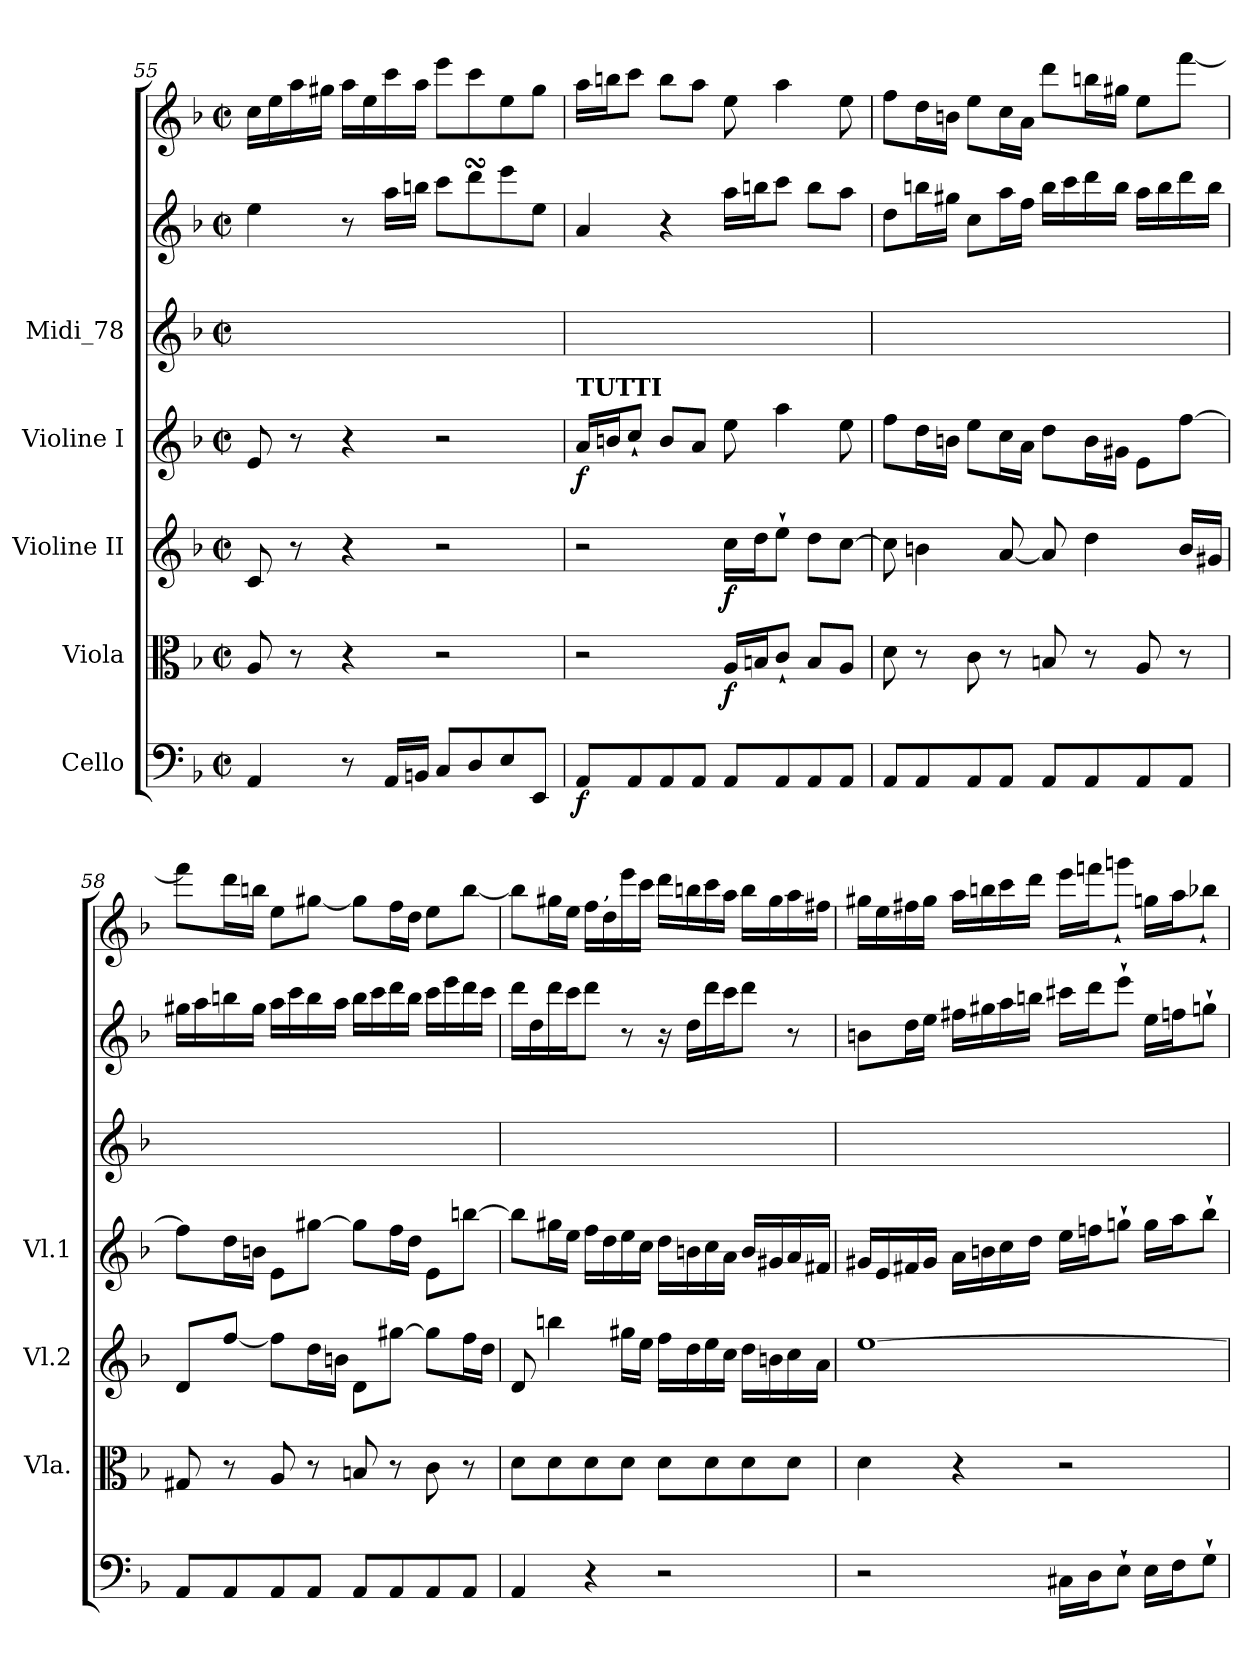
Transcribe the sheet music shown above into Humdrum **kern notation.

**kern	**dynam	**kern	**dynam	**kern	**dynam	**kern	**dynam	**kern	**kern	**kern
*part5	*part5	*part4	*part4	*part3	*part3	*part2	*part2	*part1	*part1	*part1
*staff7	*staff7	*staff6	*staff6	*staff5	*staff5	*staff4	*staff4	*staff3	*staff2	*staff1
*I"Cello	*	*I"Viola	*	*I"Violine II	*	*I"Violine I	*	*I"Midi_78	*	*
*	*	*I'Vla.	*	*I'Vl.2	*	*I'Vl.1	*	*	*	*
!!LO:PB:g=z
*clefF4	*	*clefC3	*	*clefG2	*	*clefG2	*	*clefG2	*clefG2	*clefG2
*k[b-]	*	*k[b-]	*	*k[b-]	*	*k[b-]	*	*k[b-]	*k[b-]	*k[b-]
*F:	*	*F:	*	*F:	*	*F:	*	*F:	*F:	*F:
*M2/2	*	*M2/2	*	*M2/2	*	*M2/2	*	*M2/2	*M2/2	*M2/2
*met(c|)	*	*met(c|)	*	*met(c|)	*	*met(c|)	*	*met(c|)	*met(c|)	*met(c|)
=55	=55	=55	=55	=55	=55	=55	=55	=55	=55	=55
*	*	*	*	*	*	*	*	*	*	*^
4AA/	.	8A/	.	8c/	.	8e/	.	1ryy	4ee\	1ryy	16cc\LL
.	.	.	.	.	.	.	.	.	.	.	16ee\
.	.	8r	.	8r	.	8r	.	.	.	.	16aa\
.	.	.	.	.	.	.	.	.	.	.	16gg#X\JJ
8r	.	4r	.	4r	.	4r	.	.	8r	.	16aa\LL
.	.	.	.	.	.	.	.	.	.	.	16ee\
16AA/LL	.	.	.	.	.	.	.	.	16aa\LL	.	16ccc\
16BBn/JJ	.	.	.	.	.	.	.	.	16bbn\JJ	.	16aa\JJ
8C/L	.	2r	.	2r	.	2r	.	.	8ccc\L	.	8eee\L
8D/	.	.	.	.	.	.	.	.	8dddsSSS\	.	8ccc\
8E/	.	.	.	.	.	.	.	.	8eee\	.	8ee\
8EE/J	.	.	.	.	.	.	.	.	8ee\J	.	8gg#\J
=56	=56	=56	=56	=56	=56	=56	=56	=56	=56	=56	=56
!	!	!	!	!	!	!LO:TX:a:B:t=TUTTI	!	!	!	!	!
!	!LO:DY:b	!	!	!	!	!	!LO:DY:b	!	!	!	!
8AA/L	f	2r	.	2r	.	16a/LL	f	1ryy	4a/	1ryy	16aa\LL
.	.	.	.	.	.	16bn/J	.	.	.	.	16bbn\J
8AA/	.	.	.	.	.	8cc`/J	.	.	.	.	8ccc\J
8AA/	.	.	.	.	.	8b/L	.	.	4r	.	8bb\L
8AA/J	.	.	.	.	.	8a/J	.	.	.	.	8aa\J
!	!	!	!LO:DY:b	!	!LO:DY:b	!	!	!	!	!	!
8AA/L	.	16A/LL	f	16cc\LL	f	8ee\	.	.	16aa\LL	.	8ee\
.	.	16Bn/J	.	16dd\J	.	.	.	.	16bbn\J	.	.
8AA/	.	8c`/J	.	8ee`\J	.	4aa\	.	.	8ccc\J	.	4aa\
8AA/	.	8B/L	.	8dd\L	.	.	.	.	8bb\L	.	.
8AA/J	.	8A/J	.	[8cc\J	.	8ee\	.	.	8aa\J	.	8ee\
=57	=57	=57	=57	=57	=57	=57	=57	=57	=57	=57	=57
8AA/L	.	8d\	.	8cc\]	.	8ff\L	.	1ryy	8dd\L	1ryy	8ff\L
8AA/	.	8r	.	4bn\	.	16dd\L	.	.	16bbn\L	.	16dd\L
.	.	.	.	.	.	16bn\JJ	.	.	16gg#X\JJ	.	16bn\JJ
8AA/	.	8c\	.	.	.	8ee\L	.	.	8cc\L	.	8ee\L
8AA/J	.	8r	.	[8a/	.	16cc\L	.	.	16aa\L	.	16cc\L
.	.	.	.	.	.	16a\JJ	.	.	16ff\JJ	.	16a\JJ
8AA/L	.	8Bn/	.	8a/]	.	8dd\L	.	.	16bb\LL	.	8ddd\L
.	.	.	.	.	.	.	.	.	16ccc\	.	.
8AA/	.	8r	.	4dd\	.	16b\L	.	.	16ddd\	.	16bbn\L
.	.	.	.	.	.	16g#X\JJ	.	.	16bb\JJ	.	16gg#X\JJ
8AA/	.	8A/	.	.	.	8e\L	.	.	16aa\LL	.	8ee\L
.	.	.	.	.	.	.	.	.	16bb\	.	.
8AA/J	.	8r	.	16b/LL	.	[8ff\J	.	.	16ddd\	.	[8fff\J
.	.	.	.	16g#X/JJ	.	.	.	.	16bb\JJ	.	.
!!LO:LB:g=z	!!
=58	=58	=58	=58	=58	=58	=58	=58	=58	=58	=58	=58
8AA/L	.	8G#X/	.	8d/L	.	8ff\L]	.	1ryy	16gg#X\LL	1ryy	8fff\L]
.	.	.	.	.	.	.	.	.	16aa\	.	.
8AA/	.	8r	.	[8ff/J	.	16dd\L	.	.	16bbn\	.	16ddd\L
.	.	.	.	.	.	16bn\JJ	.	.	16gg#\JJ	.	16bbn\JJ
8AA/	.	8A/	.	8ff\L]	.	8e\L	.	.	16aa\LL	.	8ee\L
.	.	.	.	.	.	.	.	.	16ccc\	.	.
8AA/J	.	8r	.	16dd\L	.	[8gg#X\J	.	.	16bb\	.	[8gg#X\J
.	.	.	.	16bn\JJ	.	.	.	.	16aa\JJ	.	.
8AA/L	.	8Bn/	.	8d\L	.	8gg#\L]	.	.	16bb\LL	.	8gg#\L]
.	.	.	.	.	.	.	.	.	16ccc\	.	.
8AA/	.	8r	.	[8gg#X\J	.	16ff\L	.	.	16ddd\	.	16ff\L
.	.	.	.	.	.	16dd\JJ	.	.	16bb\JJ	.	16dd\JJ
8AA/	.	8c\	.	8gg#\L]	.	8e\L	.	.	16ccc\LL	.	8ee\L
.	.	.	.	.	.	.	.	.	16eee\	.	.
8AA/J	.	8r	.	16ff\L	.	[8bbn\J	.	.	16ddd\	.	[8bb\J
.	.	.	.	16dd\JJ	.	.	.	.	16ccc\JJ	.	.
=59	=59	=59	=59	=59	=59	=59	=59	=59	=59	=59	=59
4AA/	.	8d\L	.	8d/	.	8bb\L]	.	1ryy	16ddd\LL	1ryy	8bb\L]
.	.	.	.	.	.	.	.	.	16dd\	.	.
.	.	8d\	.	4bbn\	.	16gg#X\L	.	.	16ddd\	.	16gg#X\L
.	.	.	.	.	.	16ee\JJ	.	.	16ccc\J	.	16ee\JJ
4r	.	8d\	.	.	.	16ff\LL	.	.	8ddd\J	.	16ff\LL
!	!	!	!	!	!	!	!	!	!	!	!LO:TX:a:t=,
.	.	.	.	.	.	16dd\	.	.	.	.	16dd\
.	.	8d\J	.	16gg#X\LL	.	16ee\	.	.	8r	.	16eee\
.	.	.	.	16ee\JJ	.	16cc\JJ	.	.	.	.	16ccc\JJ
2r	.	8d\L	.	16ff\LL	.	16dd\LL	.	.	16r	.	16ddd\LL
.	.	.	.	16dd\	.	16bn\	.	.	16dd\LL	.	16bbn\
.	.	8d\	.	16ee\	.	16cc\	.	.	16ddd\	.	16ccc\
.	.	.	.	16cc\JJ	.	16a\JJ	.	.	16ccc\J	.	16aa\JJ
.	.	8d\	.	16dd\LL	.	16b/LL	.	.	8ddd\J	.	16bb\LL
.	.	.	.	16bn\	.	16g#X/	.	.	.	.	16gg#\
.	.	8d\J	.	16cc\	.	16a/	.	.	8r	.	16aa\
.	.	.	.	16a\JJ	.	16f#X/JJ	.	.	.	.	16ff#X\JJ
!!LO:PB:g=z	!!
=60	=60	=60	=60	=60	=60	=60	=60	=60	=60	=60	=60
2r	.	4d\	.	[1ee	.	16g#X/LL	.	1ryy	8bn\L	1ryy	16gg#X\LL
.	.	.	.	.	.	16e/	.	.	.	.	16ee\
.	.	.	.	.	.	16f#X/	.	.	16dd\L	.	16ff#X\
.	.	.	.	.	.	16g#/JJ	.	.	16ee\JJ	.	16gg#\JJ
.	.	4r	.	.	.	16a\LL	.	.	16ff#X\LL	.	16aa\LL
.	.	.	.	.	.	16bn\	.	.	16gg#X\	.	16bbn\
.	.	.	.	.	.	16cc\	.	.	16aa\	.	16ccc\
.	.	.	.	.	.	16dd\JJ	.	.	16bbn\JJ	.	16ddd\JJ
16C#X\LL	.	2r	.	.	.	16ee\LL	.	.	16ccc#X\LL	.	16eee\LL
16D\J	.	.	.	.	.	16ffni\J	.	.	16ddd\J	.	16fffni\J
8E`\J	.	.	.	.	.	8ggni`\J	.	.	8eee`\J	.	8gggni`\J
16E\LL	.	.	.	.	.	16gg\LL	.	.	16ee\LL	.	16ggn\LL
16F\J	.	.	.	.	.	16aa\J	.	.	16ffn\J	.	16aa\J
8G`\J	.	.	.	.	.	8bb-i`\J	.	.	8ggn`\J	.	8bb-X`\J
*	*	*	*	*	*	*	*	*	*	*v	*v
=	=	=	=	=	=	=	=	=	=	=
*-	*-	*-	*-	*-	*-	*-	*-	*-	*-	*-
